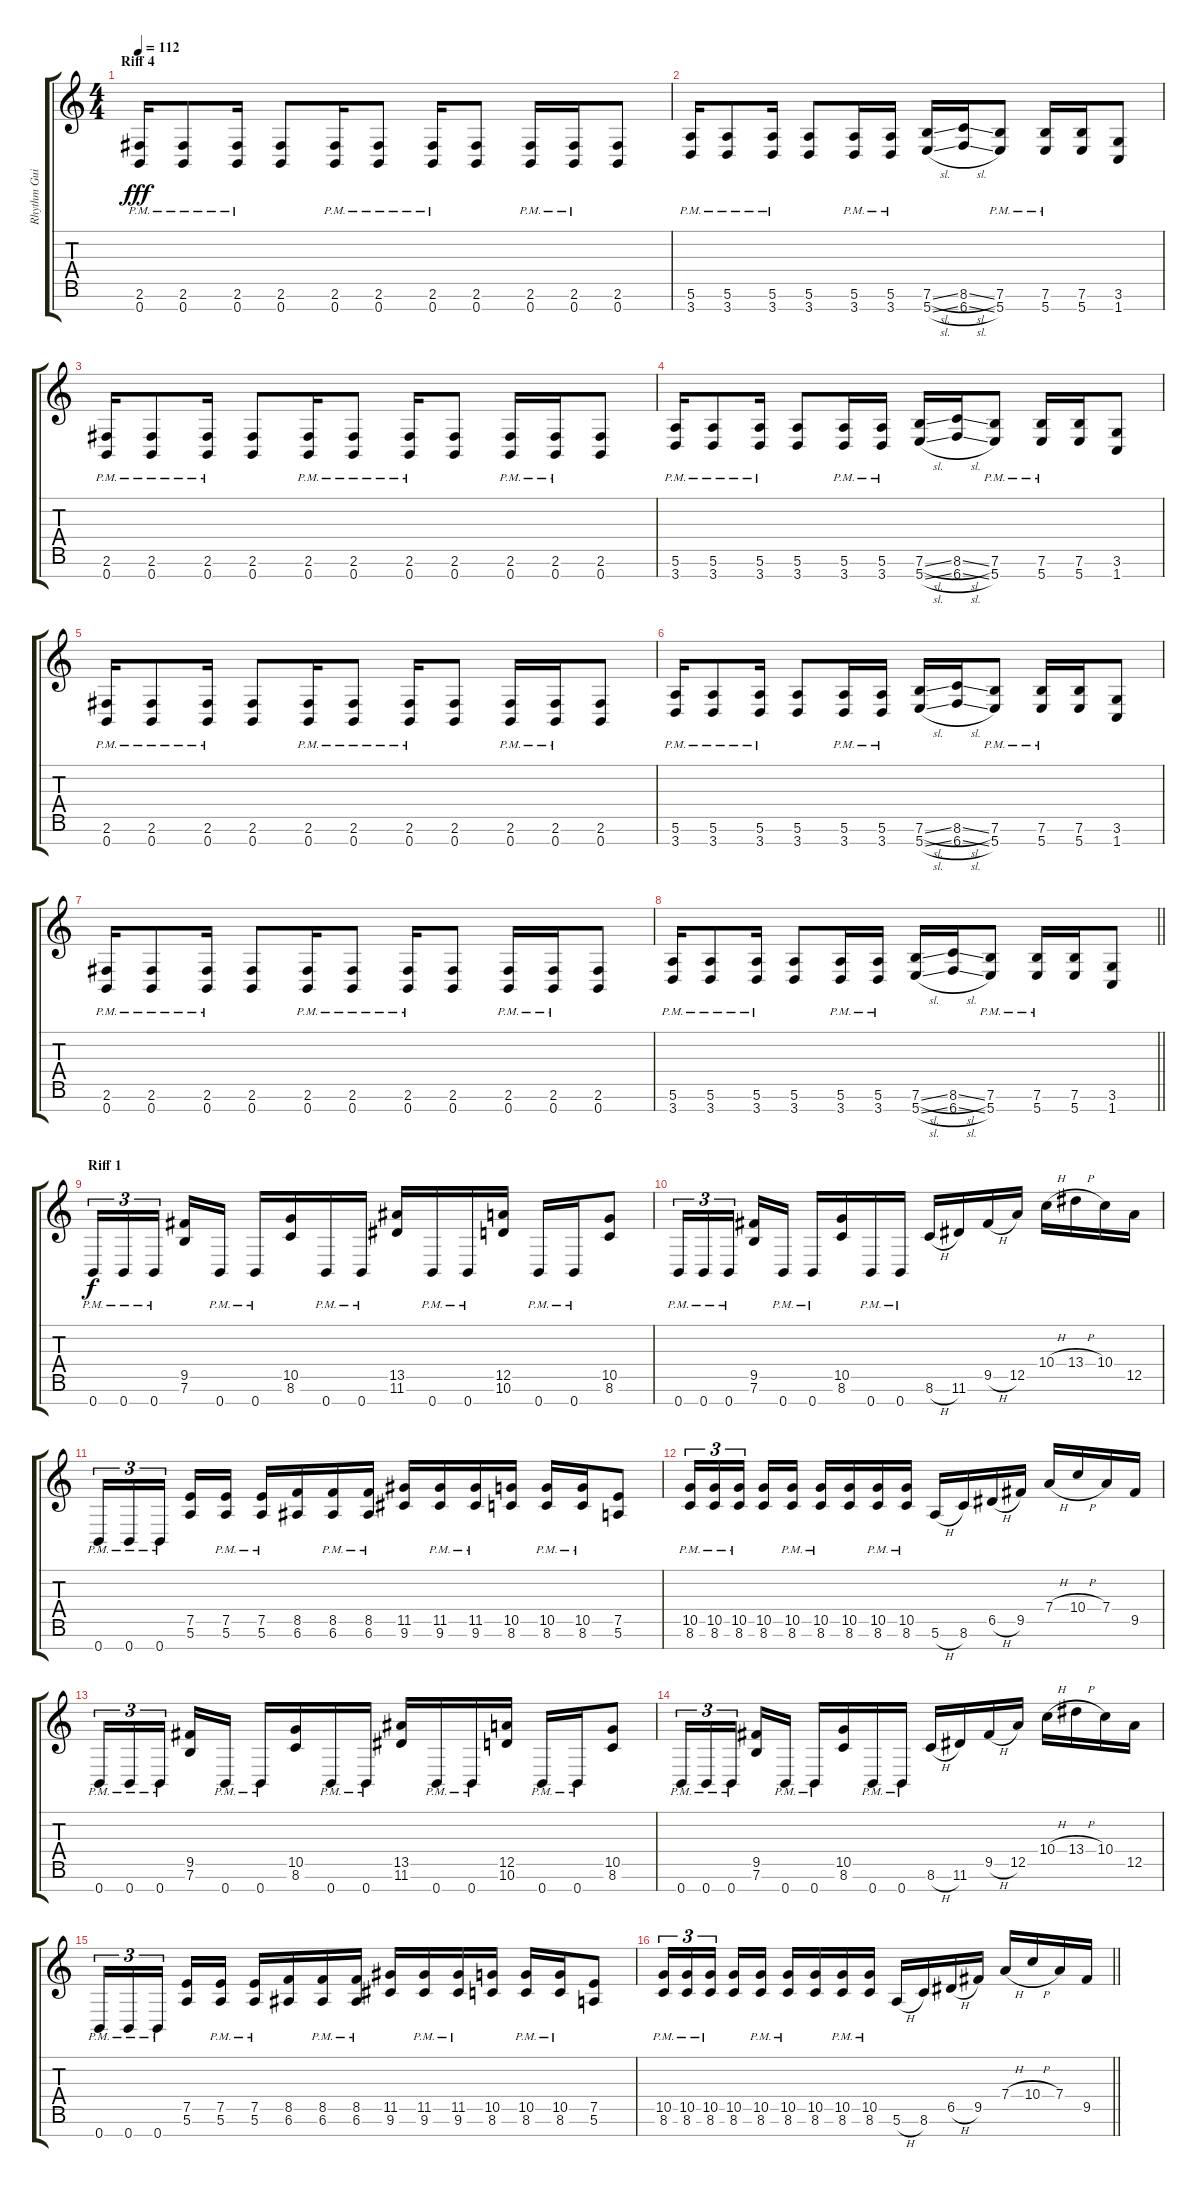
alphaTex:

\track ("Rhythm Guitar 1" "Rhythm Gui") {instrument distortionguitar}
\staff {score tabs}
\tuning (E4 B3 G3 D3 A2 E2 B1) {hide}
\ts (4 4)
\section ("" "Riff 4")
\tempo 112
\clef g2
\ks c
(2.6{pm} 0.7{pm}).16{dy fff} (2.6{pm} 0.7{pm}).8 (2.6{pm} 0.7{pm}).16 (2.6 0.7).8 (2.6{pm} 0.7{pm}).16 (2.6{pm} 0.7{pm}).8 (2.6{pm} 0.7{pm}).16 (2.6 0.7).8 (2.6{pm} 0.7{pm}).16 (2.6{pm} 0.7{pm}).16 (2.6 0.7).8 |
(5.6{pm} 3.7{pm}).16 (5.6{pm} 3.7{pm}).8 (5.6{pm} 3.7{pm}).16 (5.6 3.7).8 (5.6{pm} 3.7{pm}).16 (5.6{pm} 3.7{pm}).16 (7.6{sl} 5.7{sl}).16 (8.6{sl} 6.7{sl}).16 (7.6{pm} 5.7{pm}).8 (7.6{pm} 5.7{pm}).16 (7.6 5.7).16 (3.6 1.7).8 |
(2.6{pm} 0.7{pm}).16 (2.6{pm} 0.7{pm}).8 (2.6{pm} 0.7{pm}).16 (2.6 0.7).8 (2.6{pm} 0.7{pm}).16 (2.6{pm} 0.7{pm}).8 (2.6{pm} 0.7{pm}).16 (2.6 0.7).8 (2.6{pm} 0.7{pm}).16 (2.6{pm} 0.7{pm}).16 (2.6 0.7).8 |
(5.6{pm} 3.7{pm}).16 (5.6{pm} 3.7{pm}).8 (5.6{pm} 3.7{pm}).16 (5.6 3.7).8 (5.6{pm} 3.7{pm}).16 (5.6{pm} 3.7{pm}).16 (7.6{sl} 5.7{sl}).16 (8.6{sl} 6.7{sl}).16 (7.6{pm} 5.7{pm}).8 (7.6{pm} 5.7{pm}).16 (7.6 5.7).16 (3.6 1.7).8 |
(2.6{pm} 0.7{pm}).16 (2.6{pm} 0.7{pm}).8 (2.6{pm} 0.7{pm}).16 (2.6 0.7).8 (2.6{pm} 0.7{pm}).16 (2.6{pm} 0.7{pm}).8 (2.6{pm} 0.7{pm}).16 (2.6 0.7).8 (2.6{pm} 0.7{pm}).16 (2.6{pm} 0.7{pm}).16 (2.6 0.7).8 |
(5.6{pm} 3.7{pm}).16 (5.6{pm} 3.7{pm}).8 (5.6{pm} 3.7{pm}).16 (5.6 3.7).8 (5.6{pm} 3.7{pm}).16 (5.6{pm} 3.7{pm}).16 (7.6{sl} 5.7{sl}).16 (8.6{sl} 6.7{sl}).16 (7.6{pm} 5.7{pm}).8 (7.6{pm} 5.7{pm}).16 (7.6 5.7).16 (3.6 1.7).8 |
(2.6{pm} 0.7{pm}).16 (2.6{pm} 0.7{pm}).8 (2.6{pm} 0.7{pm}).16 (2.6 0.7).8 (2.6{pm} 0.7{pm}).16 (2.6{pm} 0.7{pm}).8 (2.6{pm} 0.7{pm}).16 (2.6 0.7).8 (2.6{pm} 0.7{pm}).16 (2.6{pm} 0.7{pm}).16 (2.6 0.7).8 |
\barLineRight lightlight
(5.6{pm} 3.7{pm}).16 (5.6{pm} 3.7{pm}).8 (5.6{pm} 3.7{pm}).16 (5.6 3.7).8 (5.6{pm} 3.7{pm}).16 (5.6{pm} 3.7{pm}).16 (7.6{sl} 5.7{sl}).16 (8.6{sl} 6.7{sl}).16 (7.6{pm} 5.7{pm}).8 (7.6{pm} 5.7{pm}).16 (7.6 5.7).16 (3.6 1.7).8 |
\section ("" "Riff 1")
0.7{pm}.16{tu (3 2) dy f} 0.7{pm}.16{tu (3 2)} 0.7{pm}.16{tu (3 2) beam splitsecondary} (9.5 7.6).16 0.7{pm}.16 0.7{pm}.16 (10.5 8.6).16 0.7{pm}.16 0.7{pm}.16 (13.5 11.6).16 0.7{pm}.16 0.7{pm}.16 (12.5 10.6).16 0.7{pm}.16 0.7{pm}.16 (10.5 8.6).8 |
0.7{pm}.16{tu (3 2)} 0.7{pm}.16{tu (3 2)} 0.7{pm}.16{tu (3 2) beam splitsecondary} (9.5 7.6).16 0.7{pm}.16 0.7{pm}.16 (10.5 8.6).16 0.7{pm}.16 0.7{pm}.16 8.6{h}.16 11.6.16 9.5{h}.16 12.5.16 10.4{h}.16 13.4{h}.16 10.4.16 12.5.16 |
0.7{pm}.16{tu (3 2)} 0.7{pm}.16{tu (3 2)} 0.7{pm}.16{tu (3 2) beam splitsecondary} (7.5 5.6).16 (7.5{pm} 5.6{pm}).16 (7.5{pm} 5.6{pm}).16 (8.5 6.6).16 (8.5{pm} 6.6{pm}).16 (8.5{pm} 6.6{pm}).16 (11.5 9.6).16 (11.5{pm} 9.6{pm}).16 (11.5{pm} 9.6{pm}).16 (10.5 8.6).16 (10.5{pm} 8.6{pm}).16 (10.5{pm} 8.6{pm}).16 (7.5 5.6).8 |
(10.5{pm} 8.6{pm}).16{tu (3 2)} (10.5{pm} 8.6{pm}).16{tu (3 2)} (10.5{pm} 8.6{pm}).16{tu (3 2) beam splitsecondary} (10.5 8.6).16 (10.5{pm} 8.6{pm}).16 (10.5{pm} 8.6{pm}).16 (10.5 8.6).16 (10.5{pm} 8.6{pm}).16 (10.5{pm} 8.6{pm}).16 5.6{h}.16 8.6.16 6.5{h}.16 9.5.16 7.4{h}.16 10.4{h}.16 7.4.16 9.5.16 |
0.7{pm}.16{tu (3 2)} 0.7{pm}.16{tu (3 2)} 0.7{pm}.16{tu (3 2) beam splitsecondary} (9.5 7.6).16 0.7{pm}.16 0.7{pm}.16 (10.5 8.6).16 0.7{pm}.16 0.7{pm}.16 (13.5 11.6).16 0.7{pm}.16 0.7{pm}.16 (12.5 10.6).16 0.7{pm}.16 0.7{pm}.16 (10.5 8.6).8 |
0.7{pm}.16{tu (3 2)} 0.7{pm}.16{tu (3 2)} 0.7{pm}.16{tu (3 2) beam splitsecondary} (9.5 7.6).16 0.7{pm}.16 0.7{pm}.16 (10.5 8.6).16 0.7{pm}.16 0.7{pm}.16 8.6{h}.16 11.6.16 9.5{h}.16 12.5.16 10.4{h}.16 13.4{h}.16 10.4.16 12.5.16 |
0.7{pm}.16{tu (3 2)} 0.7{pm}.16{tu (3 2)} 0.7{pm}.16{tu (3 2) beam splitsecondary} (7.5 5.6).16 (7.5{pm} 5.6{pm}).16 (7.5{pm} 5.6{pm}).16 (8.5 6.6).16 (8.5{pm} 6.6{pm}).16 (8.5{pm} 6.6{pm}).16 (11.5 9.6).16 (11.5{pm} 9.6{pm}).16 (11.5{pm} 9.6{pm}).16 (10.5 8.6).16 (10.5{pm} 8.6{pm}).16 (10.5{pm} 8.6{pm}).16 (7.5 5.6).8 |
\barLineRight lightlight
(10.5{pm} 8.6{pm}).16{tu (3 2)} (10.5{pm} 8.6{pm}).16{tu (3 2)} (10.5{pm} 8.6{pm}).16{tu (3 2) beam splitsecondary} (10.5 8.6).16 (10.5{pm} 8.6{pm}).16 (10.5{pm} 8.6{pm}).16 (10.5 8.6).16 (10.5{pm} 8.6{pm}).16 (10.5{pm} 8.6{pm}).16 5.6{h}.16 8.6.16 6.5{h}.16 9.5.16 7.4{h}.16 10.4{h}.16 7.4.16 9.5.16
